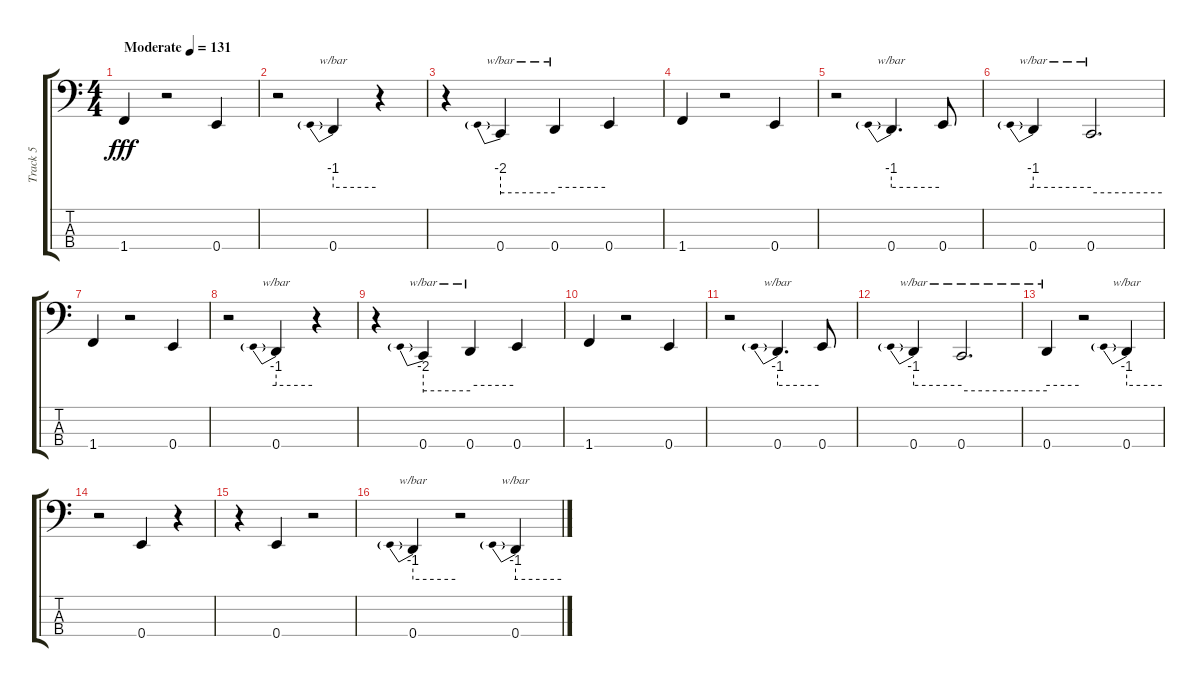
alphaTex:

\track ("Track 5" "Track 5") {instrument electricbassfinger}
\staff {score tabs}
\tuning (G2 D2 A1 E1) {hide}
\ts (4 4)
\tempo (131 "Moderate")
\clef f4
\ks c
1.4.4{dy fff instrument electricbassfinger} r.2 0.4.4 |
r.2 0.4.4{tbe (predive default 0 -4 60 -4)} r.4 |
r.4 0.4.4{tbe (predive default 0 -8 60 -8)} 0.4.4{tbe (hold default 0 -4 60 -4)} 0.4.4 |
1.4.4 r.2 0.4.4 |
r.2 0.4.4{d tbe (predive default 0 -4 60 -4)} 0.4.8 |
0.4.4{tbe (predive default 0 -4 60 -4)} 0.4.2{d tbe (hold default 0 -8 60 -8)} |
1.4.4 r.2 0.4.4 |
r.2 0.4.4{tbe (predive default 0 -4 60 -4)} r.4 |
r.4 0.4.4{tbe (predive default 0 -8 60 -8)} 0.4.4{tbe (hold default 0 -4 60 -4)} 0.4.4 |
1.4.4 r.2 0.4.4 |
r.2 0.4.4{d tbe (predive default 0 -4 60 -4)} 0.4.8 |
0.4.4{tbe (predive default 0 -4 60 -4)} 0.4.2{d tbe (hold default 0 -8 60 -8)} |
0.4.4{tbe (hold default 0 -4 60 -4)} r.2 0.4.4{tbe (predive default 0 -4 60 -4)} |
r.2 0.4.4 r.4 |
r.4 0.4.4 r.2 |
0.4.4{tbe (predive default 0 -4 60 -4)} r.2 0.4.4{tbe (predive default 0 -4 60 -4)}
